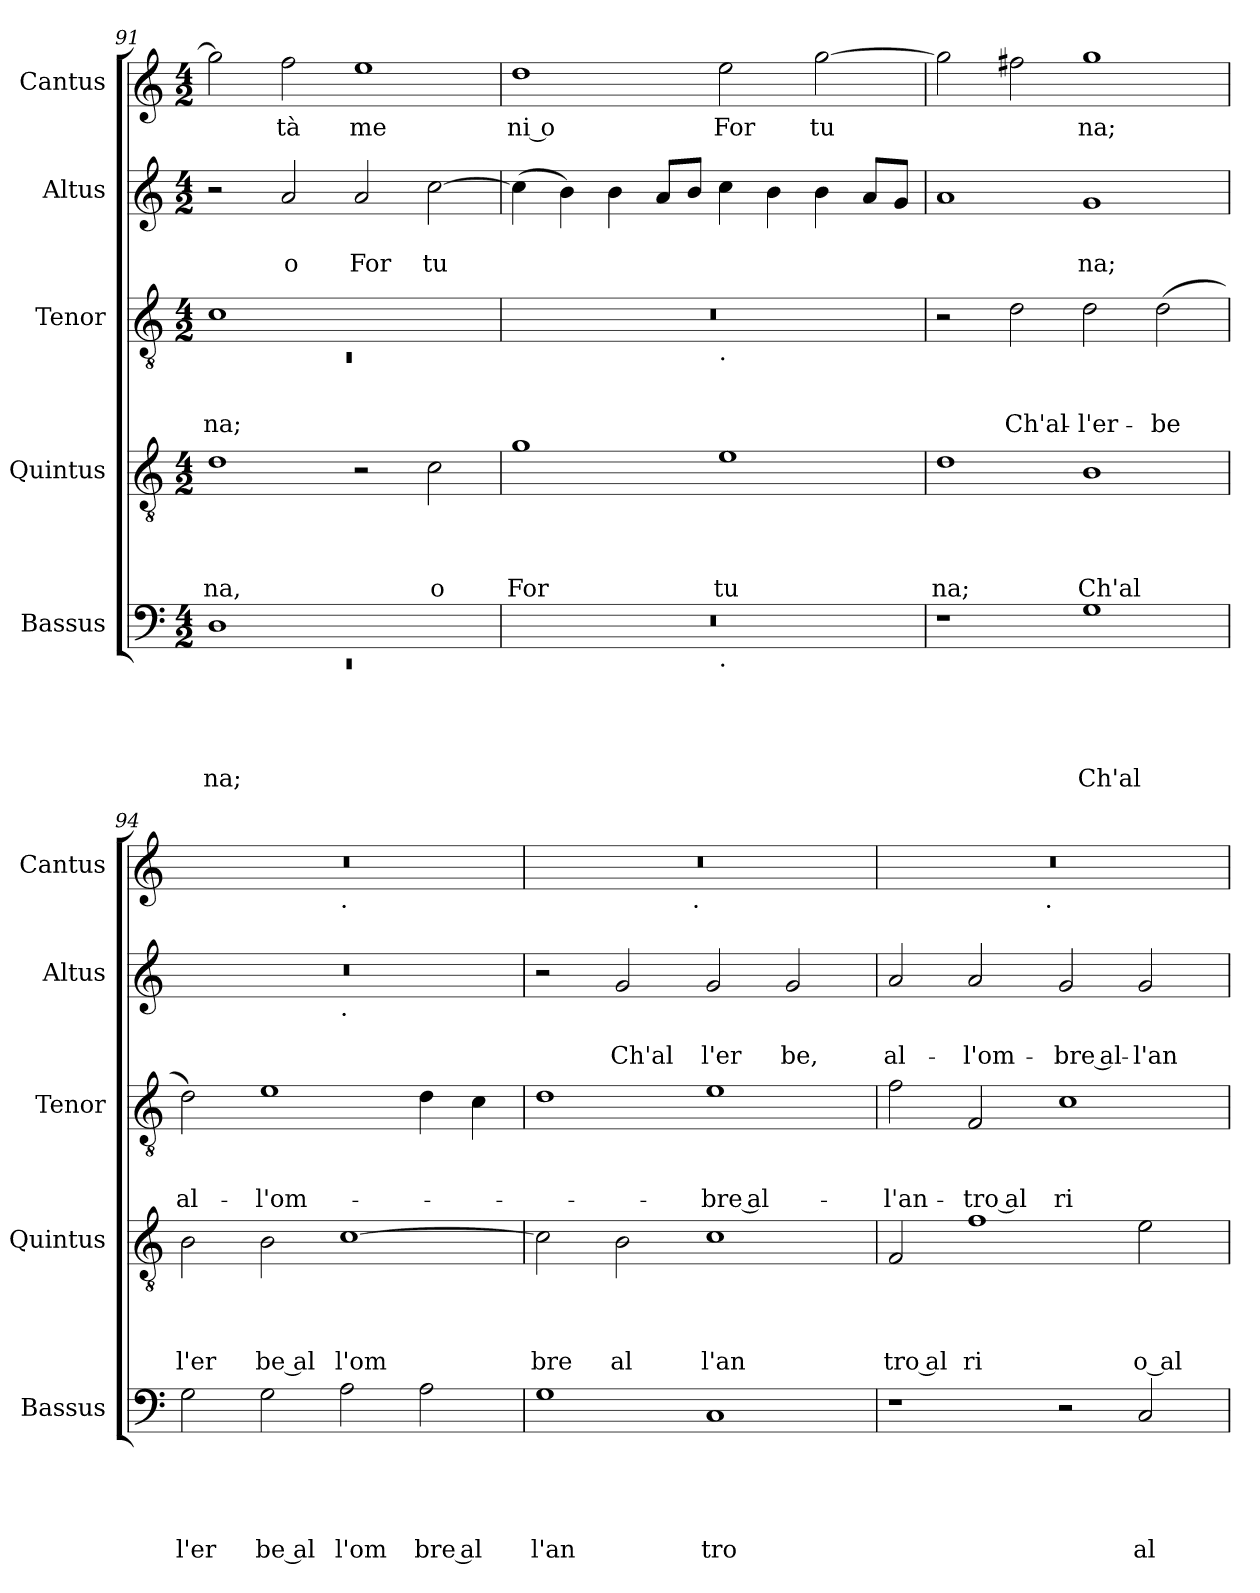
**kern	**text	**text	**text	**text	**text	**kern	**text	**text	**text	**text	**kern	**text	**text	**text	**kern	**text	**text	**kern	**text
*part5	*part5	*part5	*part5	*part5	*part5	*part4	*part4	*part4	*part4	*part4	*part3	*part3	*part3	*part3	*part2	*part2	*part2	*part1	*part1
*staff5	*staff5	*staff5	*staff5	*staff5	*staff5	*staff4	*staff4	*staff4	*staff4	*staff4	*staff3	*staff3	*staff3	*staff3	*staff2	*staff2	*staff2	*staff1	*staff1
*I"Bassus	*	*	*	*	*	*I"Quintus	*	*	*	*	*I"Tenor	*	*	*	*I"Altus	*	*	*I"Cantus	*
*I'Bassus	*	*	*	*	*	*I'Quintus	*	*	*	*	*I'Tenor	*	*	*	*I'Altus	*	*	*I'Cantus	*
*clefF4	*	*	*	*	*	*clefGv2	*	*	*	*	*clefGv2	*	*	*	*clefG2	*	*	*clefG2	*
*k[]	*	*	*	*	*	*k[]	*	*	*	*	*k[]	*	*	*	*k[]	*	*	*k[]	*
*C:	*	*	*	*	*	*C:	*	*	*	*	*C:	*	*	*	*C:	*	*	*C:	*
*M4/2	*	*	*	*	*	*M4/2	*	*	*	*	*M4/2	*	*	*	*M4/2	*	*	*M4/2	*
=91	=91	=91	=91	=91	=91	=91	=91	=91	=91	=91	=91	=91	=91	=91	=91	=91	=91	=91	=91
*^	*	*	*	*	*	*	*	*	*	*	*^	*	*	*	*	*	*	*	*
!	!LO:N:vis=1	!	!	!	!	!LO:LY:b	!	!	!	!	!LO:LY:b	!	!LO:N:vis=1	!	!	!LO:LY:b	!	!	!	!	!
1D	0rEE	.	.	.	.	na;	1d	.	.	.	na,	1c	0rC	.	.	-na;	2r	.	.	2gg\]	.
!	!	!	!	!	!	!	!	!	!	!	!	!	!	!	!	!	!	!	!LO:LY:b	!	!LO:LY:b
.	.	.	.	.	.	.	.	.	.	.	.	.	.	.	.	.	2a/	.	o	2ff\	tà
!	!	!	!	!	!	!	!	!	!	!	!	!	!	!	!	!	!	!	!LO:LY:b	!	!LO:LY:b
1ryy	.	.	.	.	.	.	2r	.	.	.	.	1ryy	.	.	.	.	2a/	.	For	1ee	me
!	!	!	!	!	!	!	!	!	!	!	!LO:LY:b	!	!	!	!	!	!	!	!LO:LY:b	!	!
.	.	.	.	.	.	.	2c\	.	.	.	o	.	.	.	.	.	[>2cc\	.	tu	.	.
=92	=92	=92	=92	=92	=92	=92	=92	=92	=92	=92	=92	=92	=92	=92	=92	=92	=92	=92	=92	=92	=92
!	!	!	!	!	!	!	!	!	!	!	!LO:LY:b	!	!	!	!	!	!	!	!	!	!LO:LY:b:rj
0r	1ryy	.	.	.	.	.	1g	.	.	.	For	0r	1ryy	.	.	.	(>4cc\]	.	.	1dd	ni o
.	.	.	.	.	.	.	.	.	.	.	.	.	.	.	.	.	4b\)	.	.	.	.
.	.	.	.	.	.	.	.	.	.	.	.	.	.	.	.	.	4b\	.	.	.	.
.	.	.	.	.	.	.	.	.	.	.	.	.	.	.	.	.	8a/L	.	.	.	.
.	.	.	.	.	.	.	.	.	.	.	.	.	.	.	.	.	8b/J	.	.	.	.
!	!	!	!	!	!	!	!	!	!	!	!	!	!LO:TX:b:t=.	!	!	!	!	!	!	!	!
!	!LO:TX:b:t=.	!	!	!	!	!	!	!	!	!	!	!	!	!	!	!	!	!	!	!	!
!	!	!	!	!	!	!	!	!	!	!	!LO:LY:b	!	!	!	!	!	!	!	!	!	!LO:LY:b
.	1ryy	.	.	.	.	.	1e	.	.	.	tu	.	1ryy	.	.	.	4cc\	.	.	2ee\	For
.	.	.	.	.	.	.	.	.	.	.	.	.	.	.	.	.	4b\	.	.	.	.
!	!	!	!	!	!	!	!	!	!	!	!	!	!	!	!	!	!	!	!	!	!LO:LY:b
.	.	.	.	.	.	.	.	.	.	.	.	.	.	.	.	.	4b\	.	.	[>2gg\	tu
.	.	.	.	.	.	.	.	.	.	.	.	.	.	.	.	.	8a/L	.	.	.	.
.	.	.	.	.	.	.	.	.	.	.	.	.	.	.	.	.	8g/J	.	.	.	.
=93	=93	=93	=93	=93	=93	=93	=93	=93	=93	=93	=93	=93	=93	=93	=93	=93	=93	=93	=93	=93	=93
!	!	!	!	!	!	!	!	!	!	!	!LO:LY:b	!	!	!	!	!	!	!	!	!	!
*v	*v	*	*	*	*	*	*	*	*	*	*	*v	*v	*	*	*	*	*	*	*	*
1r	.	.	.	.	.	1d	.	.	.	na;	2r	.	.	.	1a	.	.	2gg\]	.
!	!	!	!	!	!	!	!	!	!	!	!	!	!	!LO:LY:b	!	!	!	!	!
.	.	.	.	.	.	.	.	.	.	.	2d\	.	.	Ch'al-	.	.	.	2ff#\	.
!	!	!	!	!	!LO:LY:b	!	!	!	!	!LO:LY:b	!	!	!	!LO:LY:b	!	!	!LO:LY:b	!	!LO:LY:b
1G	.	.	.	.	Ch'al	1B	.	.	.	Ch'al	2d\	.	.	-l'er-	1g	.	na;	1gg	na;
!	!	!	!	!	!	!	!	!	!	!	!	!	!	!LO:LY:b	!	!	!	!	!
.	.	.	.	.	.	.	.	.	.	.	(>2d\	.	.	-be	.	.	.	.	.
=94	=94	=94	=94	=94	=94	=94	=94	=94	=94	=94	=94	=94	=94	=94	=94	=94	=94	=94	=94
!	!	!	!	!	!LO:LY:b	!	!	!	!	!LO:LY:b	!	!	!	!LO:LY:b:rj	!	!	!	!	!
*	*	*	*	*	*	*	*	*	*	*	*	*	*	*	*^	*	*	*^	*
2G\	.	.	.	.	l'er	2B\	.	.	.	l'er	2d\)	.	.	al-	0r	1ryy	.	.	0r	1ryy	.
!	!	!	!	!	!LO:LY:b:rj	!	!	!	!	!LO:LY:b:rj	!	!	!	!LO:LY:b	!	!	!	!	!	!	!
2G\	.	.	.	.	be al	2B\	.	.	.	be al	1e	.	.	-l'om-	.	.	.	.	.	.	.
!	!	!	!	!	!	!	!	!	!	!	!	!	!	!	!	!	!	!	!	!LO:TX:b:t=.	!
!	!	!	!	!	!	!	!	!	!	!	!	!	!	!	!	!LO:TX:b:t=.	!	!	!	!	!
!	!	!	!	!	!LO:LY:b	!	!	!	!	!LO:LY:b	!	!	!	!	!	!	!	!	!	!	!
2A\	.	.	.	.	l'om	[>1c	.	.	.	l'om	.	.	.	.	.	1ryy	.	.	.	1ryy	.
!	!	!	!	!	!LO:LY:b:rj	!	!	!	!	!	!	!	!	!	!	!	!	!	!	!	!
2A\	.	.	.	.	bre al	.	.	.	.	.	4d\	.	.	.	.	.	.	.	.	.	.
.	.	.	.	.	.	.	.	.	.	.	4c\	.	.	.	.	.	.	.	.	.	.
=95	=95	=95	=95	=95	=95	=95	=95	=95	=95	=95	=95	=95	=95	=95	=95	=95	=95	=95	=95	=95	=95
!	!	!	!	!	!LO:LY:b	!	!	!	!	!LO:LY:b	!	!	!	!	!	!	!	!	!	!	!
*	*	*	*	*	*	*	*	*	*	*	*	*	*	*	*v	*v	*	*	*	*	*
1G	.	.	.	.	l'an	2c\]	.	.	.	bre	1d	.	.	.	2r	.	.	0r	2ryy	.
!	!	!	!	!	!	!	!	!	!	!LO:LY:b	!	!	!	!	!	!	!LO:LY:b	!	!	!
.	.	.	.	.	.	2B\	.	.	.	al	.	.	.	.	2g/	.	Ch'al	.	4...ryy	.
!	!	!	!	!	!	!	!	!	!	!	!	!	!	!	!	!	!	!	!LO:TX:b:t=.	!
.	.	.	.	.	.	.	.	.	.	.	.	.	.	.	.	.	.	.	1ryy	.
!	!	!	!	!	!LO:LY:b	!	!	!	!	!LO:LY:b	!	!	!	!LO:LY:b:rj	!	!	!LO:LY:b	!	!	!
1C	.	.	.	.	tro	1c	.	.	.	l'an	1e	.	.	-bre al-	2g/	.	l'er	.	.	.
!	!	!	!	!	!	!	!	!	!	!	!	!	!	!	!	!	!LO:LY:b	!	!	!
.	.	.	.	.	.	.	.	.	.	.	.	.	.	.	2g/	.	be,	.	.	.
.	.	.	.	.	.	.	.	.	.	.	.	.	.	.	.	.	.	.	32ryy	.
!!LO:LB:g=z	!!
=96	=96	=96	=96	=96	=96	=96	=96	=96	=96	=96	=96	=96	=96	=96	=96	=96	=96	=96	=96	=96
!	!	!	!	!	!	!	!	!	!	!LO:LY:b:rj	!	!	!	!LO:LY:b	!	!	!LO:LY:b	!	!	!
1r	.	.	.	.	.	2F/	.	.	.	tro al	2f\	.	.	-l'an-	2a/	.	al-	0r	2ryy	.
!	!	!	!	!	!	!	!	!	!	!LO:LY:b	!	!	!	!LO:LY:b:rj	!	!	!LO:LY:b	!	!	!
.	.	.	.	.	.	1f	.	.	.	ri	2F/	.	.	-tro al	2a/	.	-l'om-	.	4...ryy	.
!	!	!	!	!	!	!	!	!	!	!	!	!	!	!	!	!	!	!	!LO:TX:b:t=.	!
.	.	.	.	.	.	.	.	.	.	.	.	.	.	.	.	.	.	.	1ryy	.
!	!	!	!	!	!	!	!	!	!	!	!	!	!	!LO:LY:b	!	!	!LO:LY:b:rj	!	!	!
2r	.	.	.	.	.	.	.	.	.	.	1c	.	.	ri-	2g/	.	-bre al-	.	.	.
!	!	!	!	!	!LO:LY:b	!	!	!	!	!LO:LY:b:rj	!	!	!	!	!	!	!LO:LY:b	!	!	!
2C/	.	.	.	.	al	2e\	.	.	.	o al	.	.	.	.	2g/	.	-l'an-	.	.	.
.	.	.	.	.	.	.	.	.	.	.	.	.	.	.	.	.	.	.	32ryy	.
*	*	*	*	*	*	*	*	*	*	*	*	*	*	*	*	*	*	*v	*v	*
=	=	=	=	=	=	=	=	=	=	=	=	=	=	=	=	=	=	=	=
*-	*-	*-	*-	*-	*-	*-	*-	*-	*-	*-	*-	*-	*-	*-	*-	*-	*-	*-	*-
